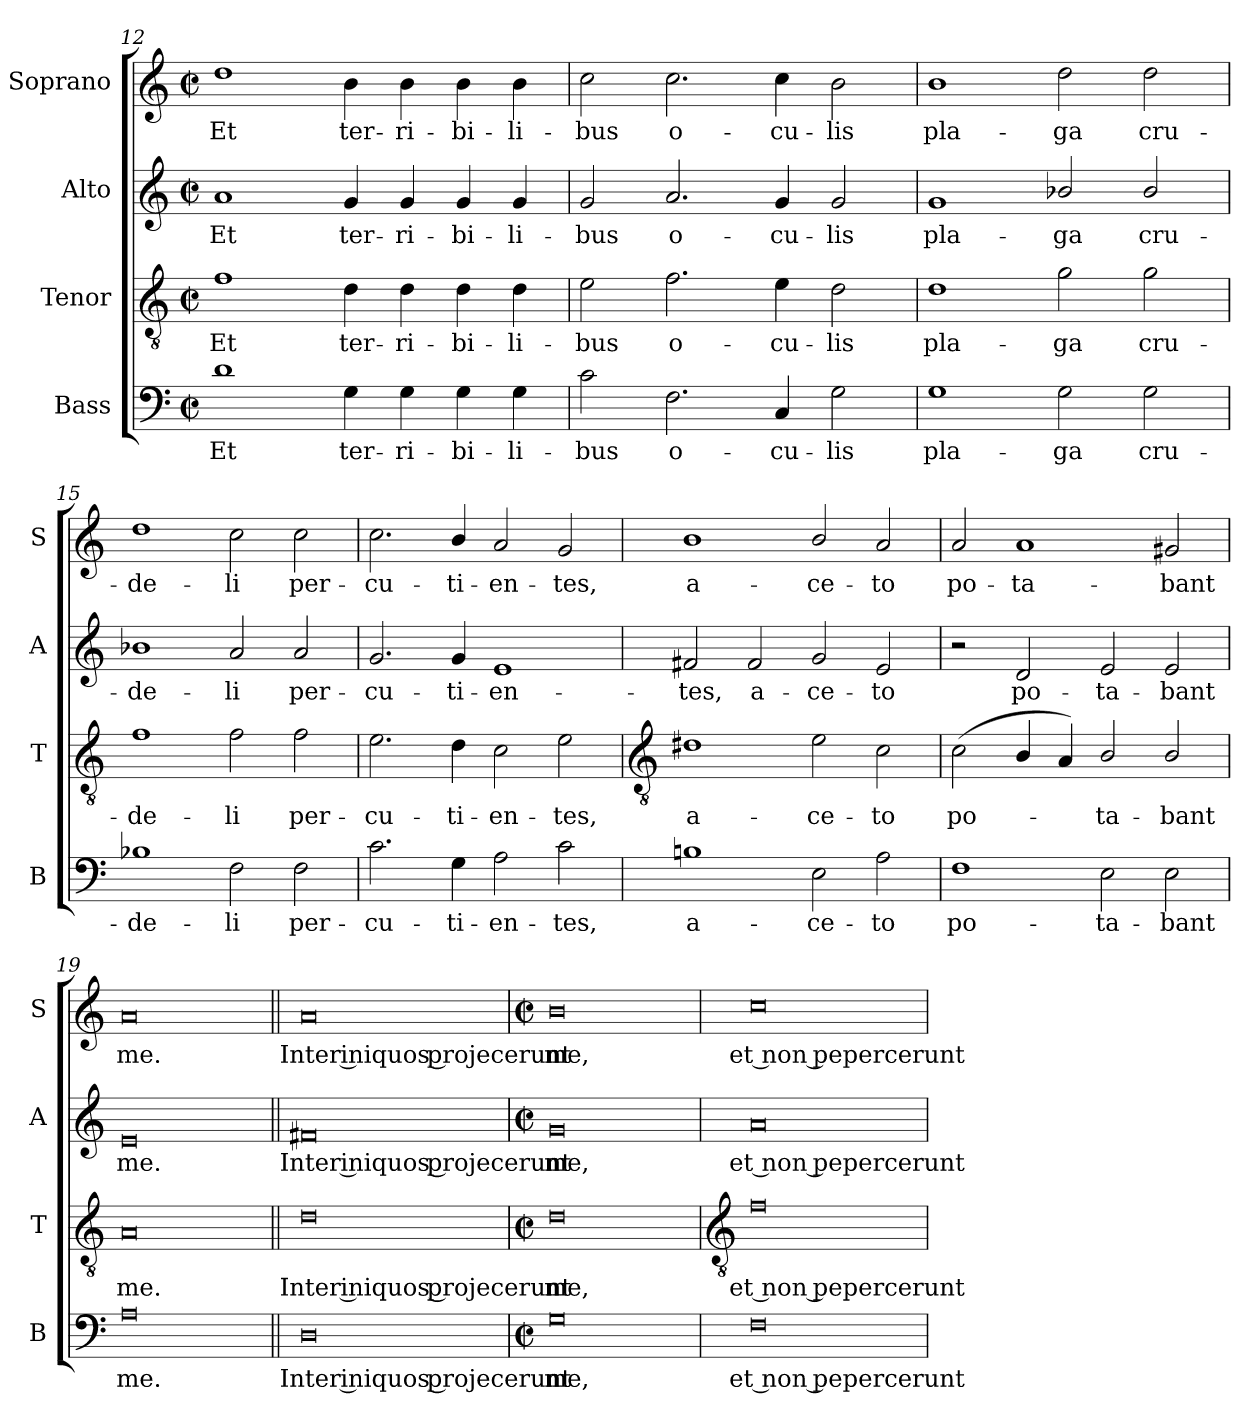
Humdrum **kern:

**kern	**text	**kern	**text	**kern	**text	**kern	**text
*part4	*part4	*part3	*part3	*part2	*part2	*part1	*part1
*staff4	*staff4	*staff3	*staff3	*staff2	*staff2	*staff1	*staff1
*I"Bass	*	*I"Tenor	*	*I"Alto	*	*I"Soprano	*
*I'B	*	*I'T	*	*I'A	*	*I'S	*
!!LO:LB:g=z
*clefF4	*	*clefGv2	*	*clefG2	*	*clefG2	*
*k[]	*	*k[]	*	*k[]	*	*k[]	*
*C:	*	*C:	*	*C:	*	*C:	*
*M4/2	*	*M4/2	*	*M4/2	*	*M4/2	*
*met(c|)	*	*met(c|)	*	*met(c|)	*	*met(c|)	*
=12	=12	=12	=12	=12	=12	=12	=12
!	!LO:LY:b	!	!LO:LY:b	!	!LO:LY:b	!	!LO:LY:b
1d	Et	1f	Et	1a	Et	1dd	Et
!	!LO:LY:b	!	!LO:LY:b	!	!LO:LY:b	!	!LO:LY:b
4G	ter-	4d	ter-	4g	ter-	4b	ter-
!	!LO:LY:b	!	!LO:LY:b	!	!LO:LY:b	!	!LO:LY:b
4G	-ri-	4d	-ri-	4g	-ri-	4b	-ri-
!	!LO:LY:b	!	!LO:LY:b	!	!LO:LY:b	!	!LO:LY:b
4G	-bi-	4d	-bi-	4g	-bi-	4b	-bi-
!	!LO:LY:b	!	!LO:LY:b	!	!LO:LY:b	!	!LO:LY:b
4G	-li-	4d	-li-	4g	-li-	4b	-li-
=13	=13	=13	=13	=13	=13	=13	=13
!	!LO:LY:b	!	!LO:LY:b	!	!LO:LY:b	!	!LO:LY:b
2c	-bus	2e	-bus	2g	-bus	2cc	-bus
!	!LO:LY:b	!	!LO:LY:b	!	!LO:LY:b	!	!LO:LY:b
2.F	o-	2.f	o-	2.a	o-	2.cc	o-
!	!LO:LY:b	!	!LO:LY:b	!	!LO:LY:b	!	!LO:LY:b
4C	-cu-	4e	-cu-	4g	-cu-	4cc	-cu-
!	!LO:LY:b	!	!LO:LY:b	!	!LO:LY:b	!	!LO:LY:b
2G	-lis	2d	-lis	2g	-lis	2b	-lis
=14	=14	=14	=14	=14	=14	=14	=14
!	!LO:LY:b	!	!LO:LY:b	!	!LO:LY:b	!	!LO:LY:b
1G	pla-	1d	pla-	1g	pla-	1b	pla-
!	!LO:LY:b	!	!LO:LY:b	!	!LO:LY:b	!	!LO:LY:b
2G	-ga	2g	-ga	2b-X/	-ga	2dd	-ga
!	!LO:LY:b	!	!LO:LY:b	!	!LO:LY:b	!	!LO:LY:b
2G	cru-	2g	cru-	2b-/	cru-	2dd	cru-
=15	=15	=15	=15	=15	=15	=15	=15
!	!LO:LY:b	!	!LO:LY:b	!	!LO:LY:b	!	!LO:LY:b
1B-X	-de-	1f	-de-	1b-X	-de-	1dd	-de-
!	!LO:LY:b	!	!LO:LY:b	!	!LO:LY:b	!	!LO:LY:b
2F	-li	2f	-li	2a	-li	2cc	-li
!	!LO:LY:b	!	!LO:LY:b	!	!LO:LY:b	!	!LO:LY:b
2F	per-	2f	per-	2a	per-	2cc	per-
=16	=16	=16	=16	=16	=16	=16	=16
!	!LO:LY:b	!	!LO:LY:b	!	!LO:LY:b	!	!LO:LY:b
2.c	-cu-	2.e	-cu-	2.g	-cu-	2.cc	-cu-
!	!LO:LY:b	!	!LO:LY:b	!	!LO:LY:b	!	!LO:LY:b
4G	-ti-	4d	-ti-	4g	-ti-	4b/	-ti-
!	!LO:LY:b	!	!LO:LY:b	!	!LO:LY:b	!	!LO:LY:b
2A	-en-	2c	-en-	1e	-en-	2a	-en-
!	!LO:LY:b	!	!LO:LY:b	!	!	!	!LO:LY:b
2c	-tes,	2e	-tes,	.	.	2g	-tes,
!!LO:LB:g=z
=17	=17	=17	=17	=17	=17	=17	=17
*	*	*clefGv2	*	*	*	*	*
!	!LO:LY:b	!	!LO:LY:b	!	!LO:LY:b	!	!LO:LY:b
1Bn	a-	1d#	a-	2f#X	-tes,	1b	a-
!	!	!	!	!	!LO:LY:b	!	!
.	.	.	.	2f#	a-	.	.
!	!LO:LY:b	!	!LO:LY:b	!	!LO:LY:b	!	!LO:LY:b
2E	-ce-	2e	-ce-	2g	-ce-	2b/	-ce-
!	!LO:LY:b	!	!LO:LY:b	!	!LO:LY:b	!	!LO:LY:b
2A	-to	2c	-to	2e	-to	2a	-to
=18	=18	=18	=18	=18	=18	=18	=18
!	!LO:LY:b	!	!LO:LY:b	!	!	!	!LO:LY:b
1F	po-	(<2c	po-	2r	.	2a	po-
!	!	!	!	!	!LO:LY:b	!	!LO:LY:b
.	.	4B/	.	2d	po-	1a	-ta-
.	.	4A)	.	.	.	.	.
!	!LO:LY:b	!	!LO:LY:b	!	!LO:LY:b	!	!
2E	-ta-	2B/	ta-	2e	-ta-	.	.
!	!LO:LY:b	!	!LO:LY:b	!	!LO:LY:b	!	!LO:LY:b
2E	-bant	2B/	-bant	2e	-bant	2g#X	-bant
=19	=19	=19	=19	=19	=19	=19	=19
!	!LO:LY:b	!	!LO:LY:b	!	!LO:LY:b	!	!LO:LY:b
0A	me.	0A	me.	0e	me.	0a	me.
=20||	=20||	=20||	=20||	=20||	=20||	=20||	=20||
!	!LO:LY:b	!	!LO:LY:b	!	!LO:LY:b	!	!LO:LY:b
0D	Inter iniquos projecerunt	0d	Inter iniquos projecerunt	0f#X	Inter iniquos projecerunt	0a	Inter iniquos projecerunt
=21	=21	=21	=21	=21	=21	=21	=21
*M4/2	*	*M4/2	*	*M4/2	*	*M4/2	*
*met(c|)	*	*met(c|)	*	*met(c|)	*	*met(c|)	*
!	!LO:LY:b	!	!LO:LY:b	!	!LO:LY:b	!	!LO:LY:b
0G	me,	0d	me,	0g	me,	0b	me,
!!LO:LB:g=z
=22	=22	=22	=22	=22	=22	=22	=22
*	*	*clefGv2	*	*	*	*	*
!	!LO:LY:b	!	!LO:LY:b	!	!LO:LY:b	!	!LO:LY:b
0F	et non pepercerunt	0f	et non pepercerunt	0a	et non pepercerunt	0cc	et non pepercerunt
=	=	=	=	=	=	=	=
*-	*-	*-	*-	*-	*-	*-	*-
